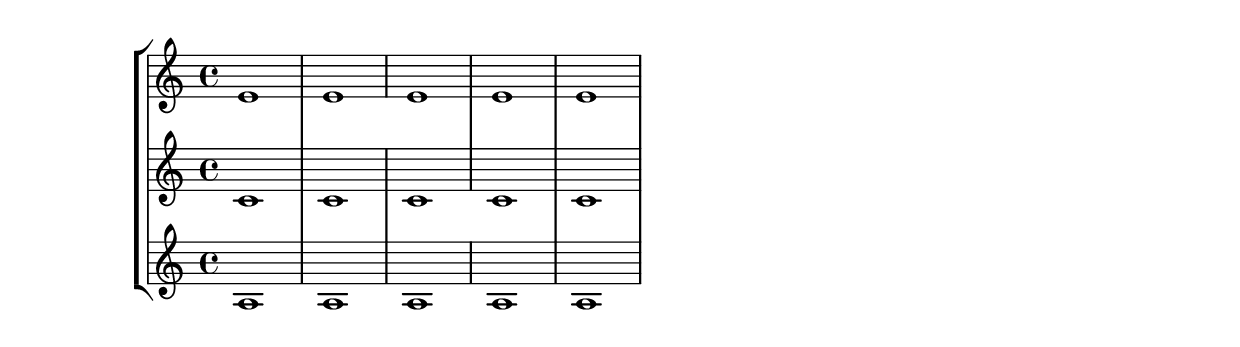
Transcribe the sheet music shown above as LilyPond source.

%% Do not edit this file; it is automatically
%% generated from LSR http://lsr.dsi.unimi.it
%% This file is in the public domain.
\version "2.12.2"

\header {
  lsrtags = "rhythms, tweaks-and-overrides"

%% Translation of GIT committish: a874fda3641c9e02f61be5c41b215b8304b8ed00
  texidoces = "
De forma predeterminada, las líneas divisorias en los grupos
StaffGroup, PianoStaff o GrandStaff se conectan entre los pentagramas.
Se puede alterar este comportamiento pentagrama a pentagrama.

"
  doctitlees = "Quitar las barras de compás entre los pentagramas de un StaffGroup PianoStaff o GrandStaff"



  texidoc = "
By default, bar lines in StaffGroup, PianoStaff, or GrandStaff groups
are connected between the staves.  This behaviour can be overridden on
a staff-by-staff basis.

"
  doctitle = "Removing connecting bar lines on StaffGroup PianoStaff or GrandStaff"
} % begin verbatim

\relative c' {
  \new StaffGroup <<
    \new Staff {
      e1 | e
      \once \override Staff.BarLine #'allow-span-bar = ##f
      e1 | e | e
    }
    \new Staff {
      c1 | c | c
      \once \override Staff.BarLine #'allow-span-bar = ##f
      c1 | c
    }
    \new Staff {
      a1 | a | a | a | a
    }
  >>
}

